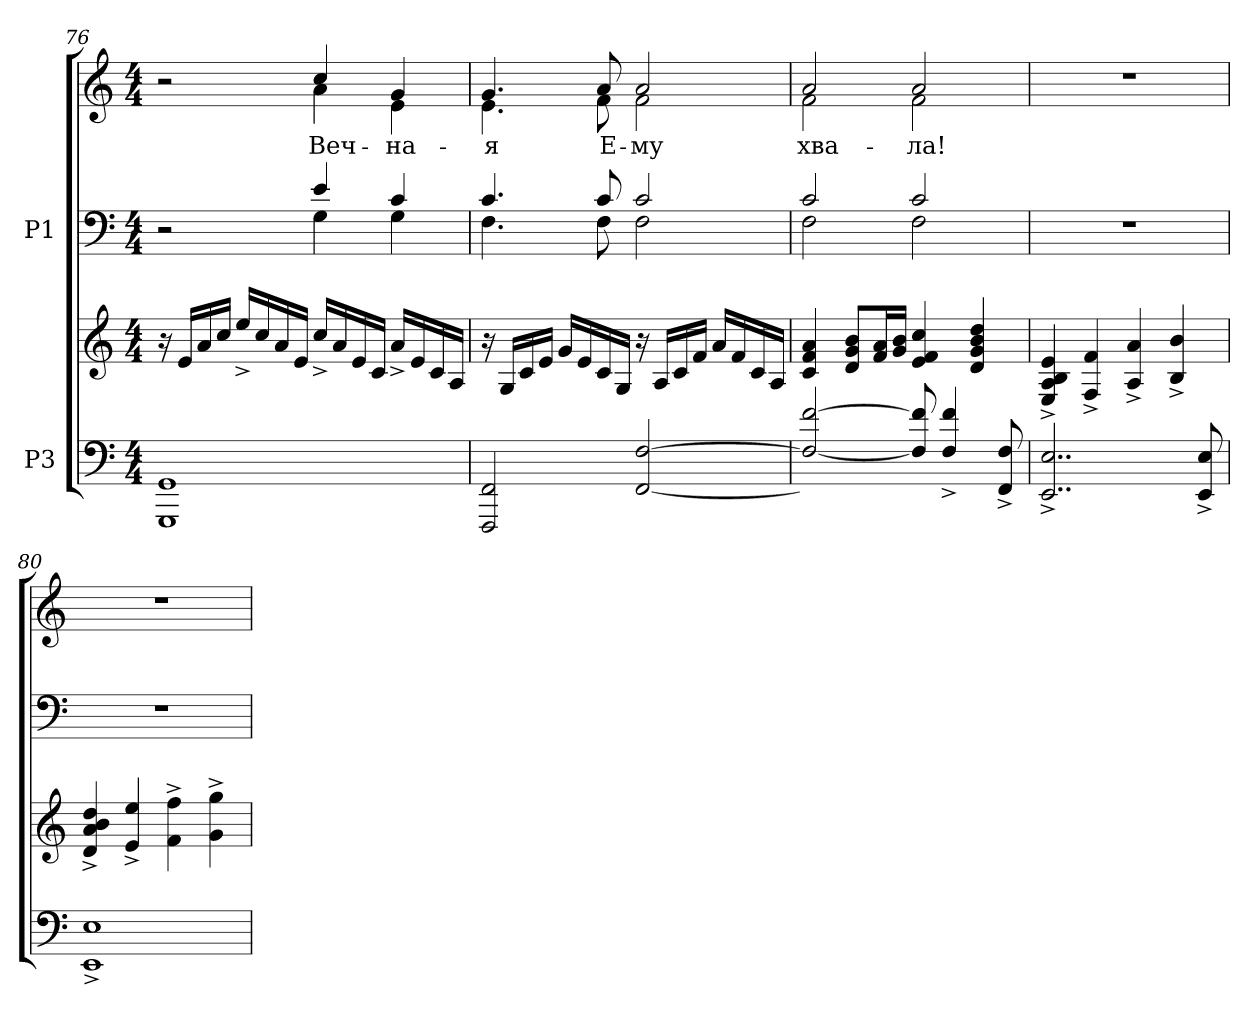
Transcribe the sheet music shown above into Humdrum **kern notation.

**kern	**kern	**kern	**kern	**text
*part2	*part2	*part1	*part1	*part1
*staff4	*staff3	*staff2	*staff1	*staff1
*I"P3	*	*I"P1	*	*
*clefF4	*clefG2	*clefF4	*clefG2	*
*k[]	*k[]	*k[]	*k[]	*
*C:	*C:	*C:	*C:	*
*M4/4	*M4/4	*M4/4	*M4/4	*
=76	=76	=76	=76	=76
*	*	*^	*^	*
1GGGi 1GGi	16r	2r	2ryy	2r	2ryy	.
.	16ei/LL	.	.	.	.	.
.	16ai/	.	.	.	.	.
.	16cci/JJ	.	.	.	.	.
.	16ee^i/LL	.	.	.	.	.
.	16cci/	.	.	.	.	.
.	16ai/	.	.	.	.	.
.	16ei/JJ	.	.	.	.	.
!	!	!	!	!	!	!LO:LY:b:color=#000000
.	16cc^i/LL	4ei/	4Gi\	4cci/	4ai\	Веч-
.	16ai/	.	.	.	.	.
.	16ei/	.	.	.	.	.
.	16ci/JJ	.	.	.	.	.
!	!	!	!	!	!	!LO:LY:b:color=#000000
.	16a^i/LL	4ci/	4Gi\	4gi/	4ei\	-на-
.	16ei/	.	.	.	.	.
.	16ci/	.	.	.	.	.
.	16Ai/JJ	.	.	.	.	.
=77	=77	=77	=77	=77	=77	=77
!	!	!	!	!	!	!LO:LY:b:color=#000000
2FFFi/ 2FFi	16r	4.ci/	4.Fi\	4.gi/	4.ei\	-я
.	16Gi/LL	.	.	.	.	.
.	16ci/	.	.	.	.	.
.	16ei/JJ	.	.	.	.	.
.	16gi/LL	.	.	.	.	.
.	16ei/	.	.	.	.	.
!	!	!	!	!	!	!LO:LY:b:color=#000000
.	16ci/	8ci/	8Fi\	8ai/	8fi\	Е-
.	16Gi/JJ	.	.	.	.	.
!	!	!	!	!	!	!LO:LY:b:color=#000000
[<2FFi/ [>2Fi	16r	2ci/	2Fi\	2ai/	2fi\	-му
.	16Ai/LL	.	.	.	.	.
.	16ci/	.	.	.	.	.
.	16fi/JJ	.	.	.	.	.
.	16ai/LL	.	.	.	.	.
.	16fi/	.	.	.	.	.
.	16ci/	.	.	.	.	.
.	16Ai/JJ	.	.	.	.	.
!!LO:LB:g=z	!!
=78	=78	=78	=78	=78	=78	=78
*8ba	*	*	*	*	*	*
!	!	!	!	!	!	!LO:LY:b:color=#000000
2FFi/_< 2Fi_>	4ci/ 4fi 4ai	2ci/	2Fi\	2ai/	2fi\	хва-
.	8di/ 8gi 8biL	.	.	.	.	.
.	16fi/ 16aiL	.	.	.	.	.
.	16gi/ 16biJJ	.	.	.	.	.
!	!	!	!	!	!	!LO:LY:b:color=#000000
8FFi/] 8Fi]	4ei/ 4fi 4cci	2ci/	2Fi\	2ai/	2fi\	-ла!
4FFi/^ 4Fi^	.	.	.	.	.	.
.	4di/ 4gi 4bi 4ddi	.	.	.	.	.
8FFFi/^ 8FFi^	.	.	.	.	.	.
*	*	*v	*v	*	*	*
*	*	*	*v	*v	*
=79	=79	=79	=79	=79
2..EEEi/^ 2..EEi^	4Ei/^ 4Ai^ 4Bi^ 4ei^	1r	1r	.
.	4Fi/^ 4fi^	.	.	.
.	4Ai/^ 4ai^	.	.	.
.	4Bi/^ 4bi^	.	.	.
8EEEi/^ 8EEi^	.	.	.	.
=80	=80	=80	=80	=80
*	*X8ba	*	*	*
1EEEi^ 1EEi^	4di/^ 4ai^ 4bi^ 4ddi^	1r	1r	.
.	4ei/^ 4eei^	.	.	.
.	4fi\^ 4ffi^	.	.	.
.	4gi\^ 4ggi^	.	.	.
=	=	=	=	=
*-	*-	*-	*-	*-
